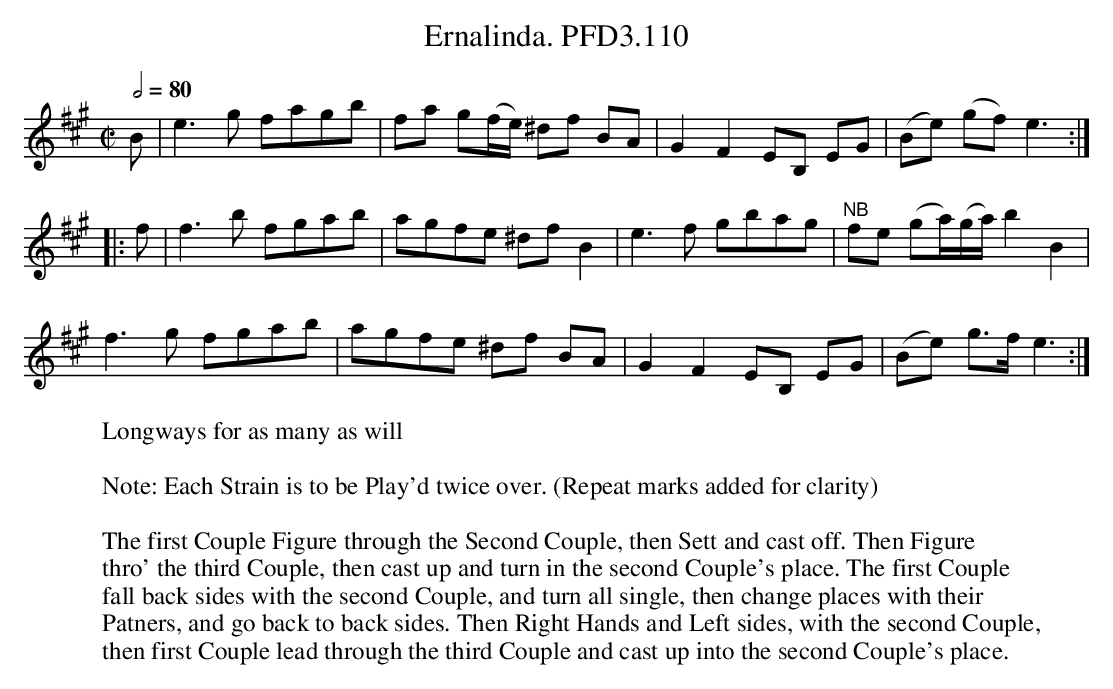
X:1
T:Ernalinda. PFD3.110
W:Longways for as many as will
M:C|
L:1/8
Q:1/2=80
K:Emix
B|e3g fagb|fa g(f/e/) ^df BA|G2F2 EB, EG|(Be) (gf) e3:|
|:f|f3b fgab|agfe ^df B2|e3f gbag|"NB"fe (ga/)(g/a/) b2B2|
f3g fgab|agfe ^df BA|G2F2 EB, EG|(Be) g>f e3:|
W:
W:Note: Each Strain is to be Play'd twice over. (Repeat marks added for clarity)
W:
W:The first Couple Figure through the Second Couple, then Sett and cast off. Then Figure
W:thro' the third Couple, then cast up and turn in the second Couple's place. The first Couple
W:fall back sides with the second Couple, and turn all single, then change places with their
W:Patners, and go back to back sides. Then Right Hands and Left sides, with the second Couple,
W:then first Couple lead through the third Couple and cast up into the second Couple's place.
